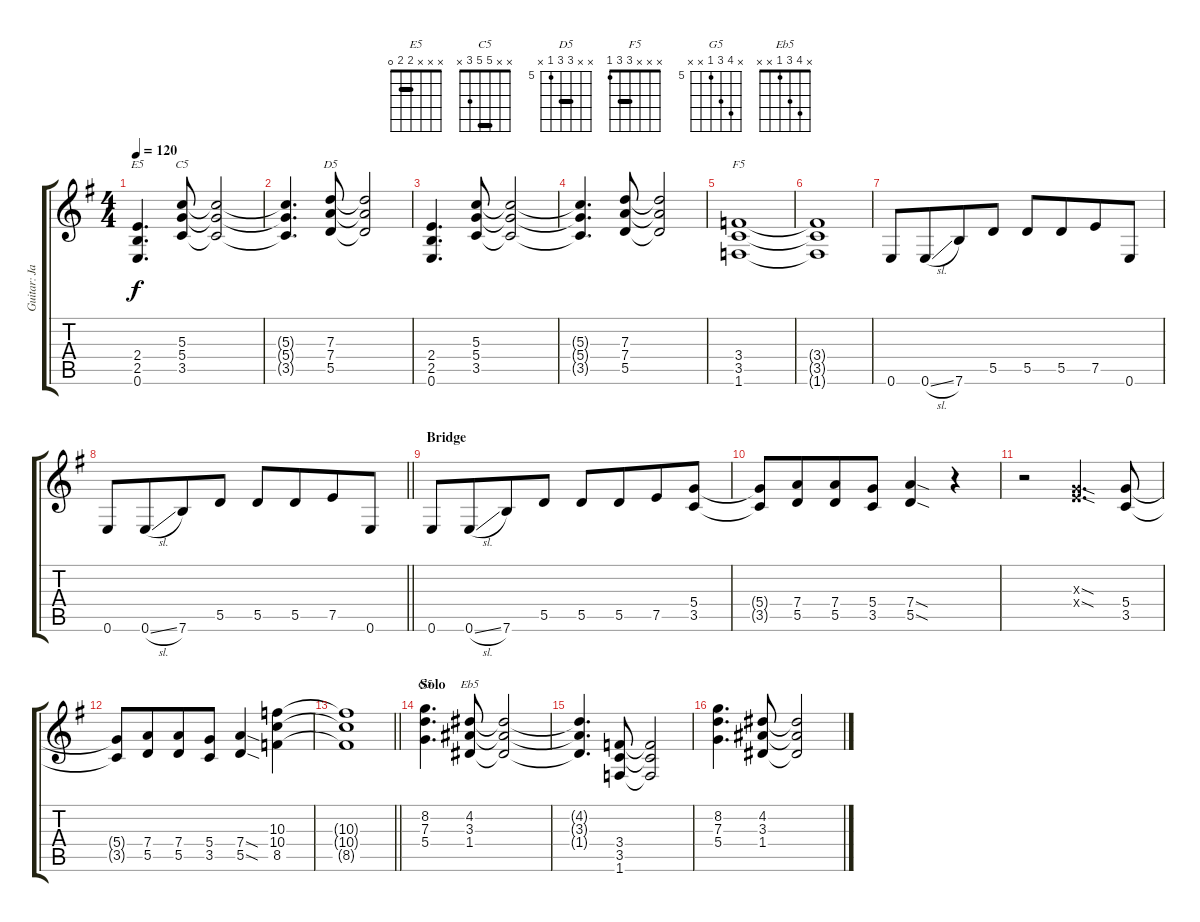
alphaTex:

\track ("Guitar: Jan" "Guitar: Ja") {instrument distortionguitar}
\staff {score tabs}
\tuning (E4 B3 G3 D3 A2 E2) {hide}
\chord ("E5" x x x 2 2 0) {barre 2}
\chord ("C5" x x 5 5 3 x) {barre 5}
\chord ("D5" x x 7 7 5 x) {firstfret 5 barre 7}
\chord ("F5" x x x 3 3 1) {barre 3}
\chord ("G5" x 8 7 5 x x) {firstfret 5}
\chord ("Eb5" x 4 3 1 x x)
\ts (4 4)
\tempo 120
\clef g2
\ks g
(2.4 2.5 0.6).4{d ch "E5" dy f} (5.3 5.4 3.5).8{ch "C5"} (5.3{t} 5.4{t} 3.5{t}).2 |
(5.3{t} 5.4{t} 3.5{t}).4{d} (7.3 7.4 5.5).8{ch "D5"} (7.3{t} 7.4{t} 5.5{t}).2 |
(2.4 2.5 0.6).4{d} (5.3 5.4 3.5).8 (5.3{t} 5.4{t} 3.5{t}).2 |
(5.3{t} 5.4{t} 3.5{t}).4{d} (7.3 7.4 5.5).8 (7.3{t} 7.4{t} 5.5{t}).2 |
(3.4 3.5 1.6).1{ch "F5"} |
(3.4{t} 3.5{t} 1.6{t}).1 |
0.6.8 0.6{sl}.8{beam merge} 7.6.8 5.5.8{beam split} 5.5.8 5.5.8{beam merge} 7.5.8 0.6.8 |
\barLineRight lightlight
0.6.8 0.6{sl}.8{beam merge} 7.6.8 5.5.8{beam split} 5.5.8 5.5.8{beam merge} 7.5.8 0.6.8 |
\section ("" "Bridge")
0.6.8 0.6{sl}.8{beam merge} 7.6.8 5.5.8{beam split} 5.5.8 5.5.8{beam merge} 7.5.8 (5.4 3.5).8 |
(5.4{t} 3.5{t}).8 (7.4 5.5).8{beam merge} (7.4 5.5).8 (5.4 3.5).8 (7.4{sod} 5.5{sod}).4 r.4 |
r.2 (0.3{sod x} 2.4{sod x}).4{d} (5.4 3.5).8 |
(5.4{t} 3.5{t}).8 (7.4 5.5).8{beam merge} (7.4 5.5).8 (5.4 3.5).8 (7.4{sod} 5.5{sod}).4 (10.3 10.4 8.5).4 |
\barLineRight lightlight
(10.3{t} 10.4{t} 8.5{t}).1 |
\section ("" "Solo")
(8.2 7.3 5.4).4{d ch "G5"} (4.2 3.3 1.4).8{ch "Eb5"} (4.2{t} 3.3{t} 1.4{t}).2 |
(4.2{t} 3.3{t} 1.4{t}).4{d} (3.4 3.5 1.6).8 (3.4{t} 3.5{t} 1.6{t}).2 |
(8.2 7.3 5.4).4{d} (4.2 3.3 1.4).8 (4.2{t} 3.3{t} 1.4{t}).2
